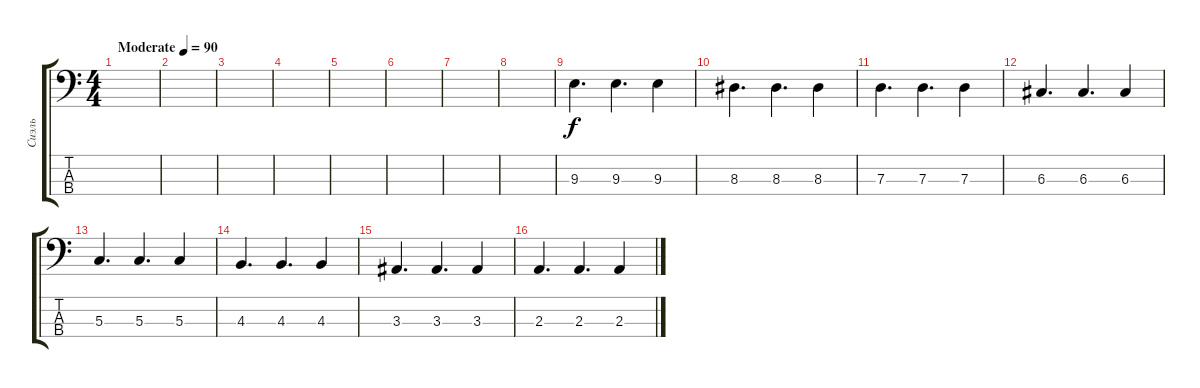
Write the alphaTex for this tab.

\track ("Сиэль" "Сиэль") {instrument electricbassfinger}
\staff {score tabs}
\tuning (F2 C2 G1 C1) {hide}
\ts (4 4)
\tempo (90 "Moderate")
\clef f4
\ks c
|
|
|
|
|
|
|
|
9.3.4{d} 9.3.4{d} 9.3.4 |
8.3.4{d} 8.3.4{d} 8.3.4 |
7.3.4{d} 7.3.4{d} 7.3.4 |
6.3.4{d} 6.3.4{d} 6.3.4 |
5.3.4{d} 5.3.4{d} 5.3.4 |
4.3.4{d} 4.3.4{d} 4.3.4 |
3.3.4{d} 3.3.4{d} 3.3.4 |
2.3.4{d} 2.3.4{d} 2.3.4
